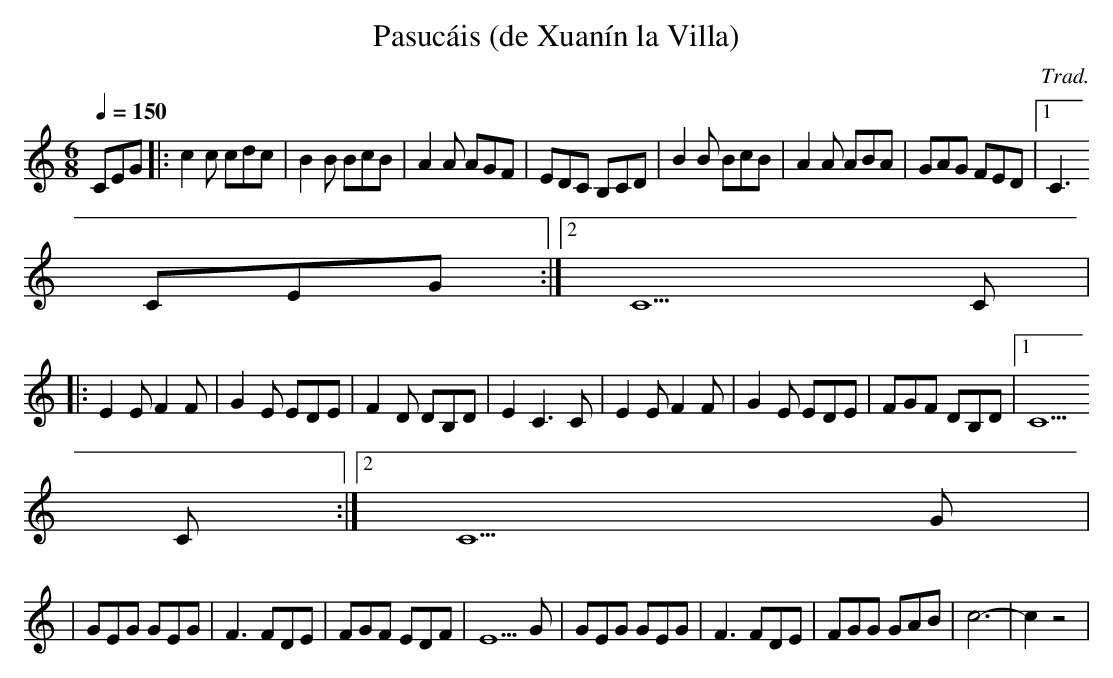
X:1
T:Pasucáis (de Xuanín la Villa)
C:Trad.
M:6/8
L:1/8
Q:1/4=150
K:C
CEG|: c2 c cdc|B2 B BcB|A2 A AGF|EDC B,CD|B2 B BcB|A2 A ABA|GAG FED|1 C3
 CEG :|2 C5 C|
|: E2 E F2 F|G2 E EDE|F2 D DB,D|E2 C3 C|E2 E F2 F|G2 E EDE|FGF DB,D|1 C5
 C :|2 C5 G|
|GEG GEG|F3 FDE|FGF EDF|E5 G|GEG GEG|F3 FDE|FGG GAB|c6-|c2 z4|
